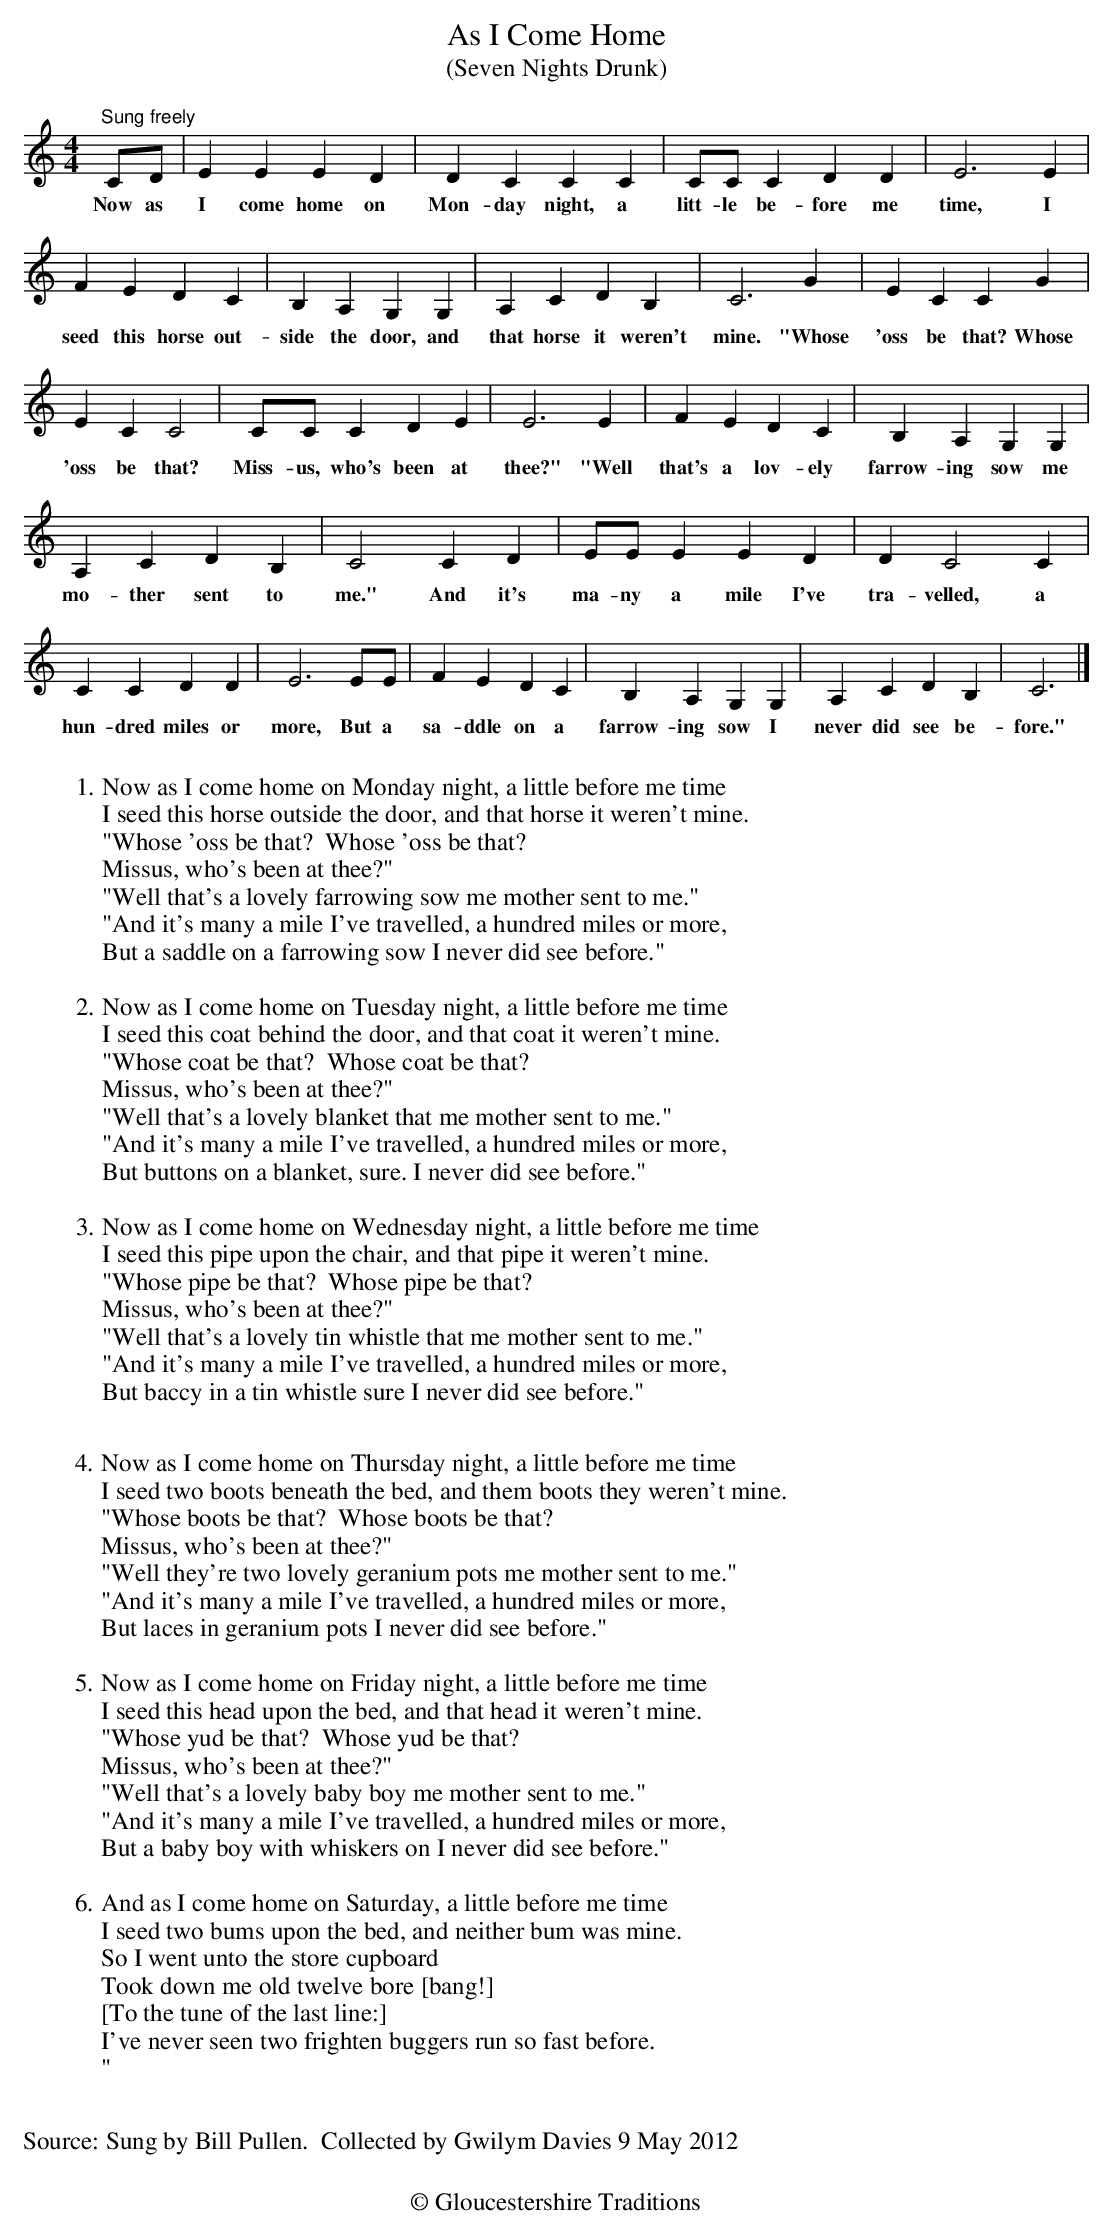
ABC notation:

X:1
T:As I Come Home
T:(Seven Nights Drunk)
%%vskip 20
M:4/4
L:1/4
K:C
"Sung freely"C/D/|EEED|DCCC|C/C/CDD|E3E|
w:Now as I come home on Mon-day night, a litt-le be-fore me time, I
FEDC|B,A,G,G,|A,CDB,|C3G|ECCG|
w:seed this horse out-side the door, and that horse it weren't mine. "Whose 'oss be that?  Whose
ECC2|C/C/CDE|E3E|FEDC|B,A,G,G,|
w: 'oss be that? Miss-us, who's been at thee?" "Well that's a lov-ely farrow-ing sow me
A,CDB,|C2CD|E/E/E ED|DC2C|
w:mo-ther sent to me." And it's ma-ny a mile I've tra-velled, a
CCDD|E3E/E/|FEDC|B,A,G,G,|A,CDB,|C3|]
w:hun-dred miles or more, But a sa-ddle on a farrow-ing sow I never did see be-fore."
W:
W:1. Now as I come home on Monday night, a little before me time
W:I seed this horse outside the door, and that horse it weren't mine.
W:"Whose 'oss be that?  Whose 'oss be that?
W:Missus, who's been at thee?"
W:"Well that's a lovely farrowing sow me mother sent to me."
W:"And it's many a mile I've travelled, a hundred miles or more,
W:But a saddle on a farrowing sow I never did see before."
W:
W:2. Now as I come home on Tuesday night, a little before me time
W:I seed this coat behind the door, and that coat it weren't mine.
W:"Whose coat be that?  Whose coat be that?
W:Missus, who's been at thee?"
W:"Well that's a lovely blanket that me mother sent to me."
W:"And it's many a mile I've travelled, a hundred miles or more,
W:But buttons on a blanket, sure. I never did see before."
W:
W:3. Now as I come home on Wednesday night, a little before me time
W:I seed this pipe upon the chair, and that pipe it weren't mine.
W:"Whose pipe be that?  Whose pipe be that?
W:Missus, who's been at thee?"
W:"Well that's a lovely tin whistle that me mother sent to me."
W:"And it's many a mile I've travelled, a hundred miles or more,
W:But baccy in a tin whistle sure I never did see before."
W:
W:4. Now as I come home on Thursday night, a little before me time
W:I seed two boots beneath the bed, and them boots they weren't mine.
W:"Whose boots be that?  Whose boots be that?
W:Missus, who's been at thee?"
W:"Well they're two lovely geranium pots me mother sent to me."
W:"And it's many a mile I've travelled, a hundred miles or more,
W:But laces in geranium pots I never did see before."
W:
W:5. Now as I come home on Friday night, a little before me time
W:I seed this head upon the bed, and that head it weren't mine.
W:"Whose yud be that?  Whose yud be that?
W:Missus, who's been at thee?"
W:"Well that's a lovely baby boy me mother sent to me."
W:"And it's many a mile I've travelled, a hundred miles or more,
W:But a baby boy with whiskers on I never did see before."
W:
W:6. And as I come home on Saturday, a little before me time
W:I seed two bums upon the bed, and neither bum was mine.
W:So I went unto the store cupboard
W:Took down me old twelve bore [bang!]
W:[To the tune of the last line:]
W:I've never seen two frighten buggers run so fast before.
W:"
W:
